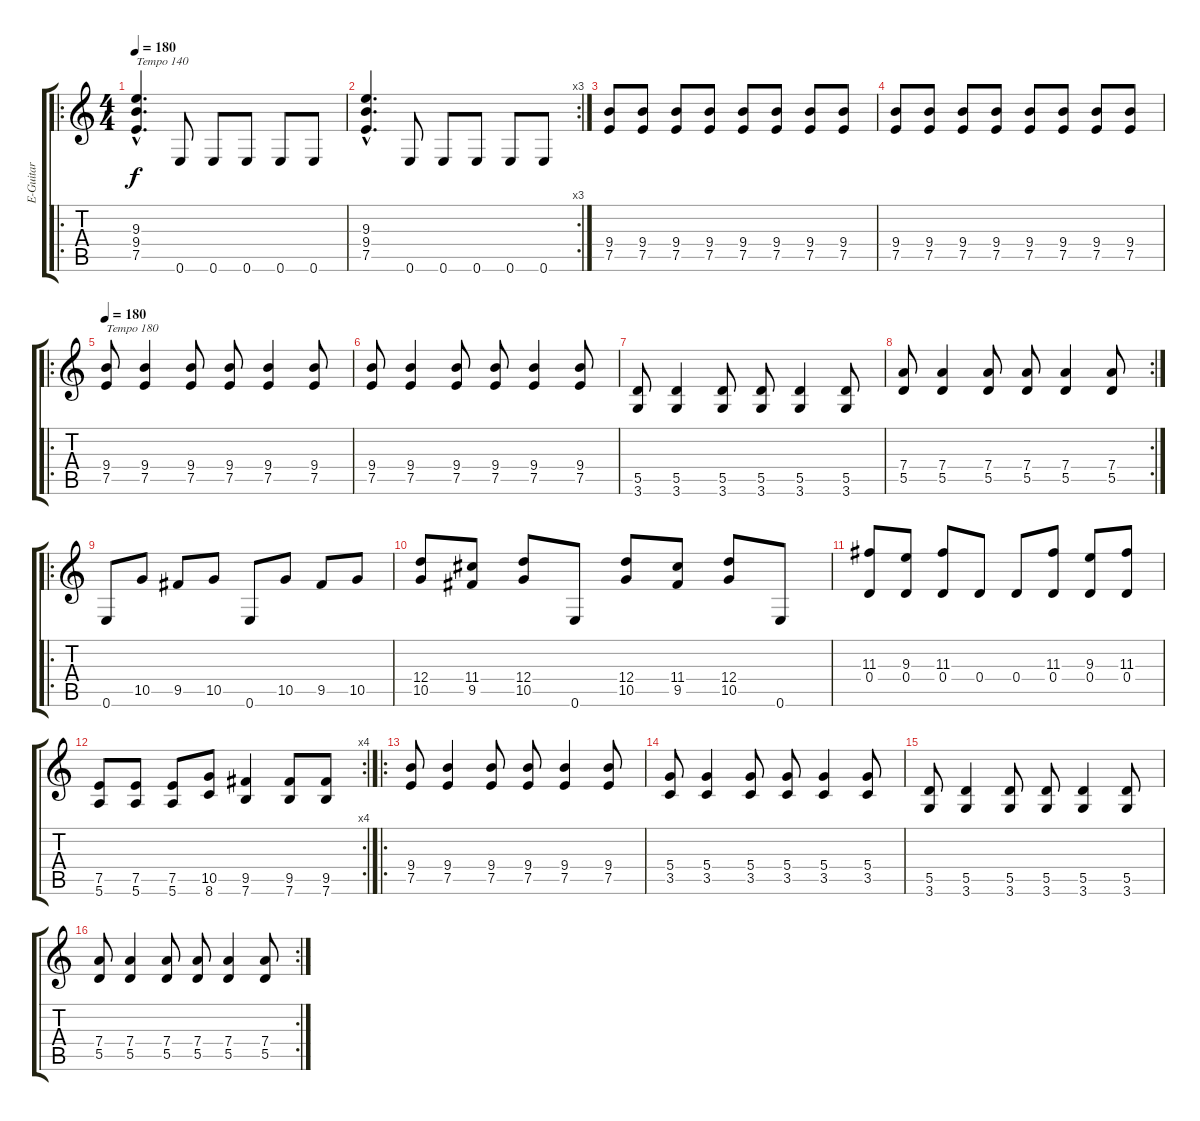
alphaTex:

\track ("E-Guitar" "E-Guitar") {instrument distortionguitar}
\staff {score tabs}
\tuning (E4 B3 G3 D3 A2 E2) {hide}
\ro
\ts (4 4)
\tempo 180
\tempo 140
\tempo 180
\clef g2
\ks c
(9.3{hac} 9.4{hac} 7.5{hac}).4{d txt "Tempo 140" dy f instrument distortionguitar} 0.6.8 0.6.8 0.6.8 0.6.8 0.6.8 |
\rc 3
(9.3{hac} 9.4{hac} 7.5{hac}).4{d} 0.6.8 0.6.8 0.6.8 0.6.8 0.6.8 |
(9.4 7.5).8 (9.4 7.5).8 (9.4 7.5).8 (9.4 7.5).8 (9.4 7.5).8 (9.4 7.5).8 (9.4 7.5).8 (9.4 7.5).8 |
(9.4 7.5).8 (9.4 7.5).8 (9.4 7.5).8 (9.4 7.5).8 (9.4 7.5).8 (9.4 7.5).8 (9.4 7.5).8 (9.4 7.5).8 |
\ro
\tempo 180
(9.4 7.5).8{txt "Tempo 180"} (9.4 7.5).4 (9.4 7.5).8 (9.4 7.5).8 (9.4 7.5).4 (9.4 7.5).8 |
(9.4 7.5).8 (9.4 7.5).4 (9.4 7.5).8 (9.4 7.5).8 (9.4 7.5).4 (9.4 7.5).8 |
(5.5 3.6).8 (5.5 3.6).4 (5.5 3.6).8 (5.5 3.6).8 (5.5 3.6).4 (5.5 3.6).8 |
\rc 2
(7.4 5.5).8 (7.4 5.5).4 (7.4 5.5).8 (7.4 5.5).8 (7.4 5.5).4 (7.4 5.5).8 |
\ro
0.6.8 10.5.8 9.5.8 10.5.8 0.6.8 10.5.8 9.5.8 10.5.8 |
(12.4 10.5).8 (11.4 9.5).8 (12.4 10.5).8 0.6.8 (12.4 10.5).8 (11.4 9.5).8 (12.4 10.5).8 0.6.8 |
(11.3 0.4).8 (9.3 0.4).8 (11.3 0.4).8 0.4.8 0.4.8 (11.3 0.4).8 (9.3 0.4).8 (11.3 0.4).8 |
\rc 4
(7.5 5.6).8 (7.5 5.6).8 (7.5 5.6).8 (10.5 8.6).8 (9.5 7.6).4 (9.5 7.6).8 (9.5 7.6).8 |
\ro
(9.4 7.5).8 (9.4 7.5).4 (9.4 7.5).8 (9.4 7.5).8 (9.4 7.5).4 (9.4 7.5).8 |
(5.4 3.5).8 (5.4 3.5).4 (5.4 3.5).8 (5.4 3.5).8 (5.4 3.5).4 (5.4 3.5).8 |
(5.5 3.6).8 (5.5 3.6).4 (5.5 3.6).8 (5.5 3.6).8 (5.5 3.6).4 (5.5 3.6).8 |
\rc 2
(7.4 5.5).8 (7.4 5.5).4 (7.4 5.5).8 (7.4 5.5).8 (7.4 5.5).4 (7.4 5.5).8
